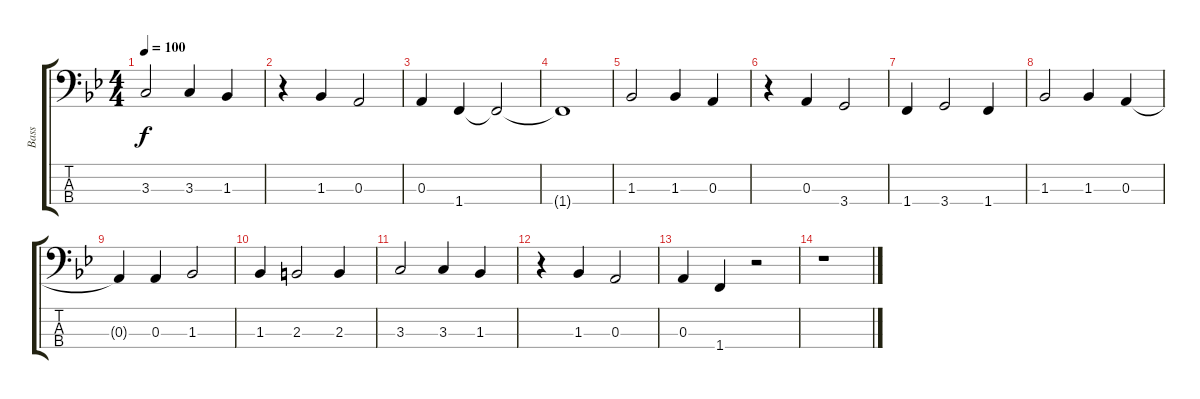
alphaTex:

\track ("Bass" "Bass") {instrument electricbasspick}
\staff {score tabs}
\tuning (G2 D2 A1 E1) {hide}
\ts (4 4)
\tempo 100
\clef f4
\ks bb
3.3.2{dy f} 3.3.4 1.3.4 |
r.4 1.3.4 0.3.2 |
0.3.4 1.4.4 1.4{t}.2 |
1.4{t}.1 |
1.3.2 1.3.4 0.3.4 |
r.4 0.3.4 3.4.2 |
1.4.4 3.4.2 1.4.4 |
1.3.2 1.3.4 0.3.4 |
0.3{t}.4 0.3.4 1.3.2 |
1.3.4 2.3.2 2.3.4 |
3.3.2 3.3.4 1.3.4 |
r.4 1.3.4 0.3.2 |
0.3.4 1.4.4 r.2 |
r.1
